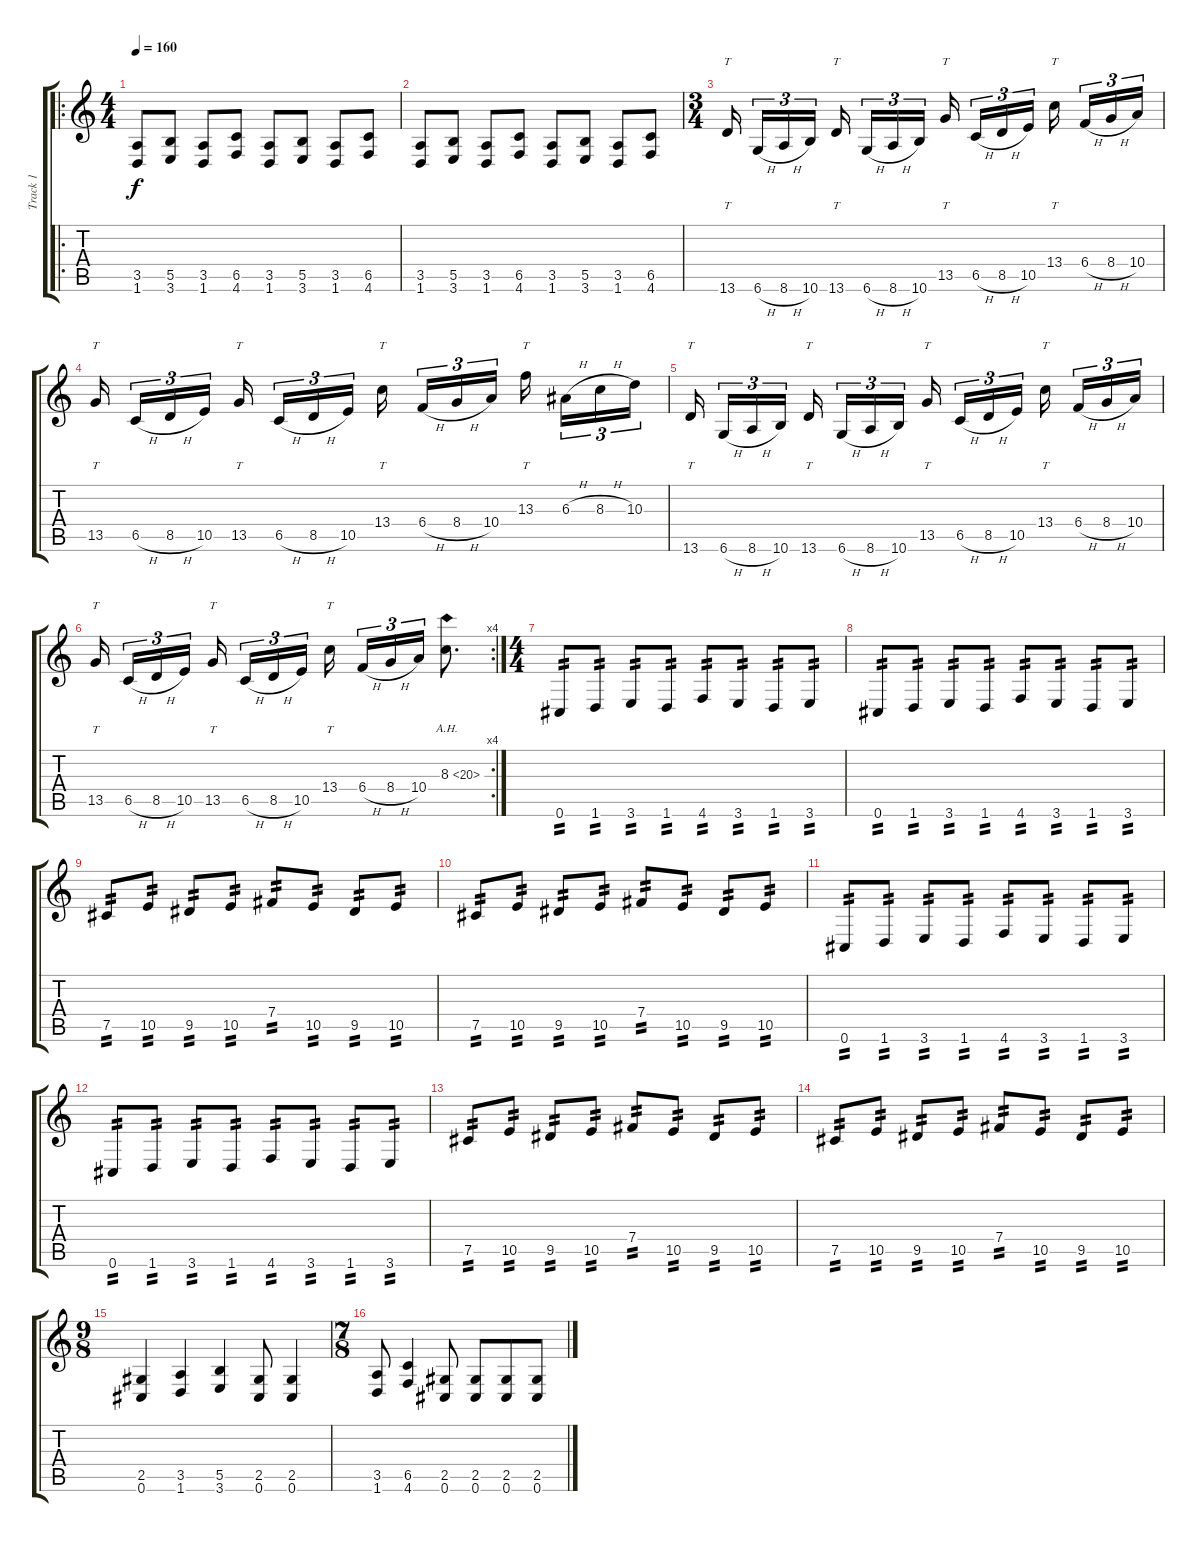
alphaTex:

\track ("Track 1" "Track 1") {instrument acousticguitarsteel}
\staff {score tabs}
\tuning (Db4 Ab3 E3 B2 Gb2 Db2) {hide}
\ro
\ts (4 4)
\tempo 160
\clef g2
\ks c
(3.5 1.6).8{dy f} (5.5 3.6).8 (3.5 1.6).8 (6.5 4.6).8 (3.5 1.6).8 (5.5 3.6).8 (3.5 1.6).8 (6.5 4.6).8 |
(3.5 1.6).8 (5.5 3.6).8 (3.5 1.6).8 (6.5 4.6).8 (3.5 1.6).8 (5.5 3.6).8 (3.5 1.6).8 (6.5 4.6).8 |
\ts (3 4)
13.6.16{tt beam splitsecondary} 6.6{h}.16{tu (3 2)} 8.6{h}.16{tu (3 2)} 10.6.16{tu (3 2) beam splitsecondary} 13.6.16{tt} 6.6{h}.16{tu (3 2)} 8.6{h}.16{tu (3 2)} 10.6.16{tu (3 2) beam splitsecondary} 13.5.16{tt beam splitsecondary} 6.5{h}.16{tu (3 2)} 8.5{h}.16{tu (3 2)} 10.5.16{tu (3 2) beam splitsecondary} 13.4.16{tt beam splitsecondary} 6.4{h}.16{tu (3 2)} 8.4{h}.16{tu (3 2)} 10.4.16{tu (3 2)} |
13.5.16{tt beam splitsecondary} 6.5{h}.16{tu (3 2)} 8.5{h}.16{tu (3 2)} 10.5.16{tu (3 2) beam splitsecondary} 13.5.16{tt} 6.5{h}.16{tu (3 2)} 8.5{h}.16{tu (3 2)} 10.5.16{tu (3 2) beam splitsecondary} 13.4.16{tt beam splitsecondary} 6.4{h}.16{tu (3 2)} 8.4{h}.16{tu (3 2)} 10.4.16{tu (3 2) beam splitsecondary} 13.3.16{tt beam splitsecondary} 6.3{h}.16{tu (3 2)} 8.3{h}.16{tu (3 2)} 10.3.16{tu (3 2)} |
13.6.16{tt beam splitsecondary} 6.6{h}.16{tu (3 2)} 8.6{h}.16{tu (3 2)} 10.6.16{tu (3 2) beam splitsecondary} 13.6.16{tt} 6.6{h}.16{tu (3 2)} 8.6{h}.16{tu (3 2)} 10.6.16{tu (3 2) beam splitsecondary} 13.5.16{tt beam splitsecondary} 6.5{h}.16{tu (3 2)} 8.5{h}.16{tu (3 2)} 10.5.16{tu (3 2) beam splitsecondary} 13.4.16{tt beam splitsecondary} 6.4{h}.16{tu (3 2)} 8.4{h}.16{tu (3 2)} 10.4.16{tu (3 2)} |
\rc 4
13.5.16{tt beam splitsecondary} 6.5{h}.16{tu (3 2)} 8.5{h}.16{tu (3 2)} 10.5.16{tu (3 2) beam splitsecondary} 13.5.16{tt} 6.5{h}.16{tu (3 2)} 8.5{h}.16{tu (3 2)} 10.5.16{tu (3 2) beam splitsecondary} 13.4.16{tt beam splitsecondary} 6.4{h}.16{tu (3 2)} 8.4{h}.16{tu (3 2)} 10.4.16{tu (3 2)} 8.3{ah 12}.8{d} |
\ts (4 4)
0.6.8{tp 2} 1.6.8{tp 2} 3.6.8{tp 2} 1.6.8{tp 2} 4.6.8{tp 2} 3.6.8{tp 2} 1.6.8{tp 2} 3.6.8{tp 2} |
0.6.8{tp 2} 1.6.8{tp 2} 3.6.8{tp 2} 1.6.8{tp 2} 4.6.8{tp 2} 3.6.8{tp 2} 1.6.8{tp 2} 3.6.8{tp 2} |
7.5.8{tp 2} 10.5.8{tp 2} 9.5.8{tp 2} 10.5.8{tp 2} 7.4.8{tp 2} 10.5.8{tp 2} 9.5.8{tp 2} 10.5.8{tp 2} |
7.5.8{tp 2} 10.5.8{tp 2} 9.5.8{tp 2} 10.5.8{tp 2} 7.4.8{tp 2} 10.5.8{tp 2} 9.5.8{tp 2} 10.5.8{tp 2} |
0.6.8{tp 2} 1.6.8{tp 2} 3.6.8{tp 2} 1.6.8{tp 2} 4.6.8{tp 2} 3.6.8{tp 2} 1.6.8{tp 2} 3.6.8{tp 2} |
0.6.8{tp 2} 1.6.8{tp 2} 3.6.8{tp 2} 1.6.8{tp 2} 4.6.8{tp 2} 3.6.8{tp 2} 1.6.8{tp 2} 3.6.8{tp 2} |
7.5.8{tp 2} 10.5.8{tp 2} 9.5.8{tp 2} 10.5.8{tp 2} 7.4.8{tp 2} 10.5.8{tp 2} 9.5.8{tp 2} 10.5.8{tp 2} |
7.5.8{tp 2} 10.5.8{tp 2} 9.5.8{tp 2} 10.5.8{tp 2} 7.4.8{tp 2} 10.5.8{tp 2} 9.5.8{tp 2} 10.5.8{tp 2} |
\ts (9 8)
(2.5 0.6).4 (3.5 1.6).4 (5.5 3.6).4 (2.5 0.6).8 (2.5 0.6).4 |
\ts (7 8)
(3.5 1.6).8 (6.5 4.6).4 (2.5 0.6).8 (2.5 0.6).8 (2.5 0.6).8 (2.5 0.6).8
